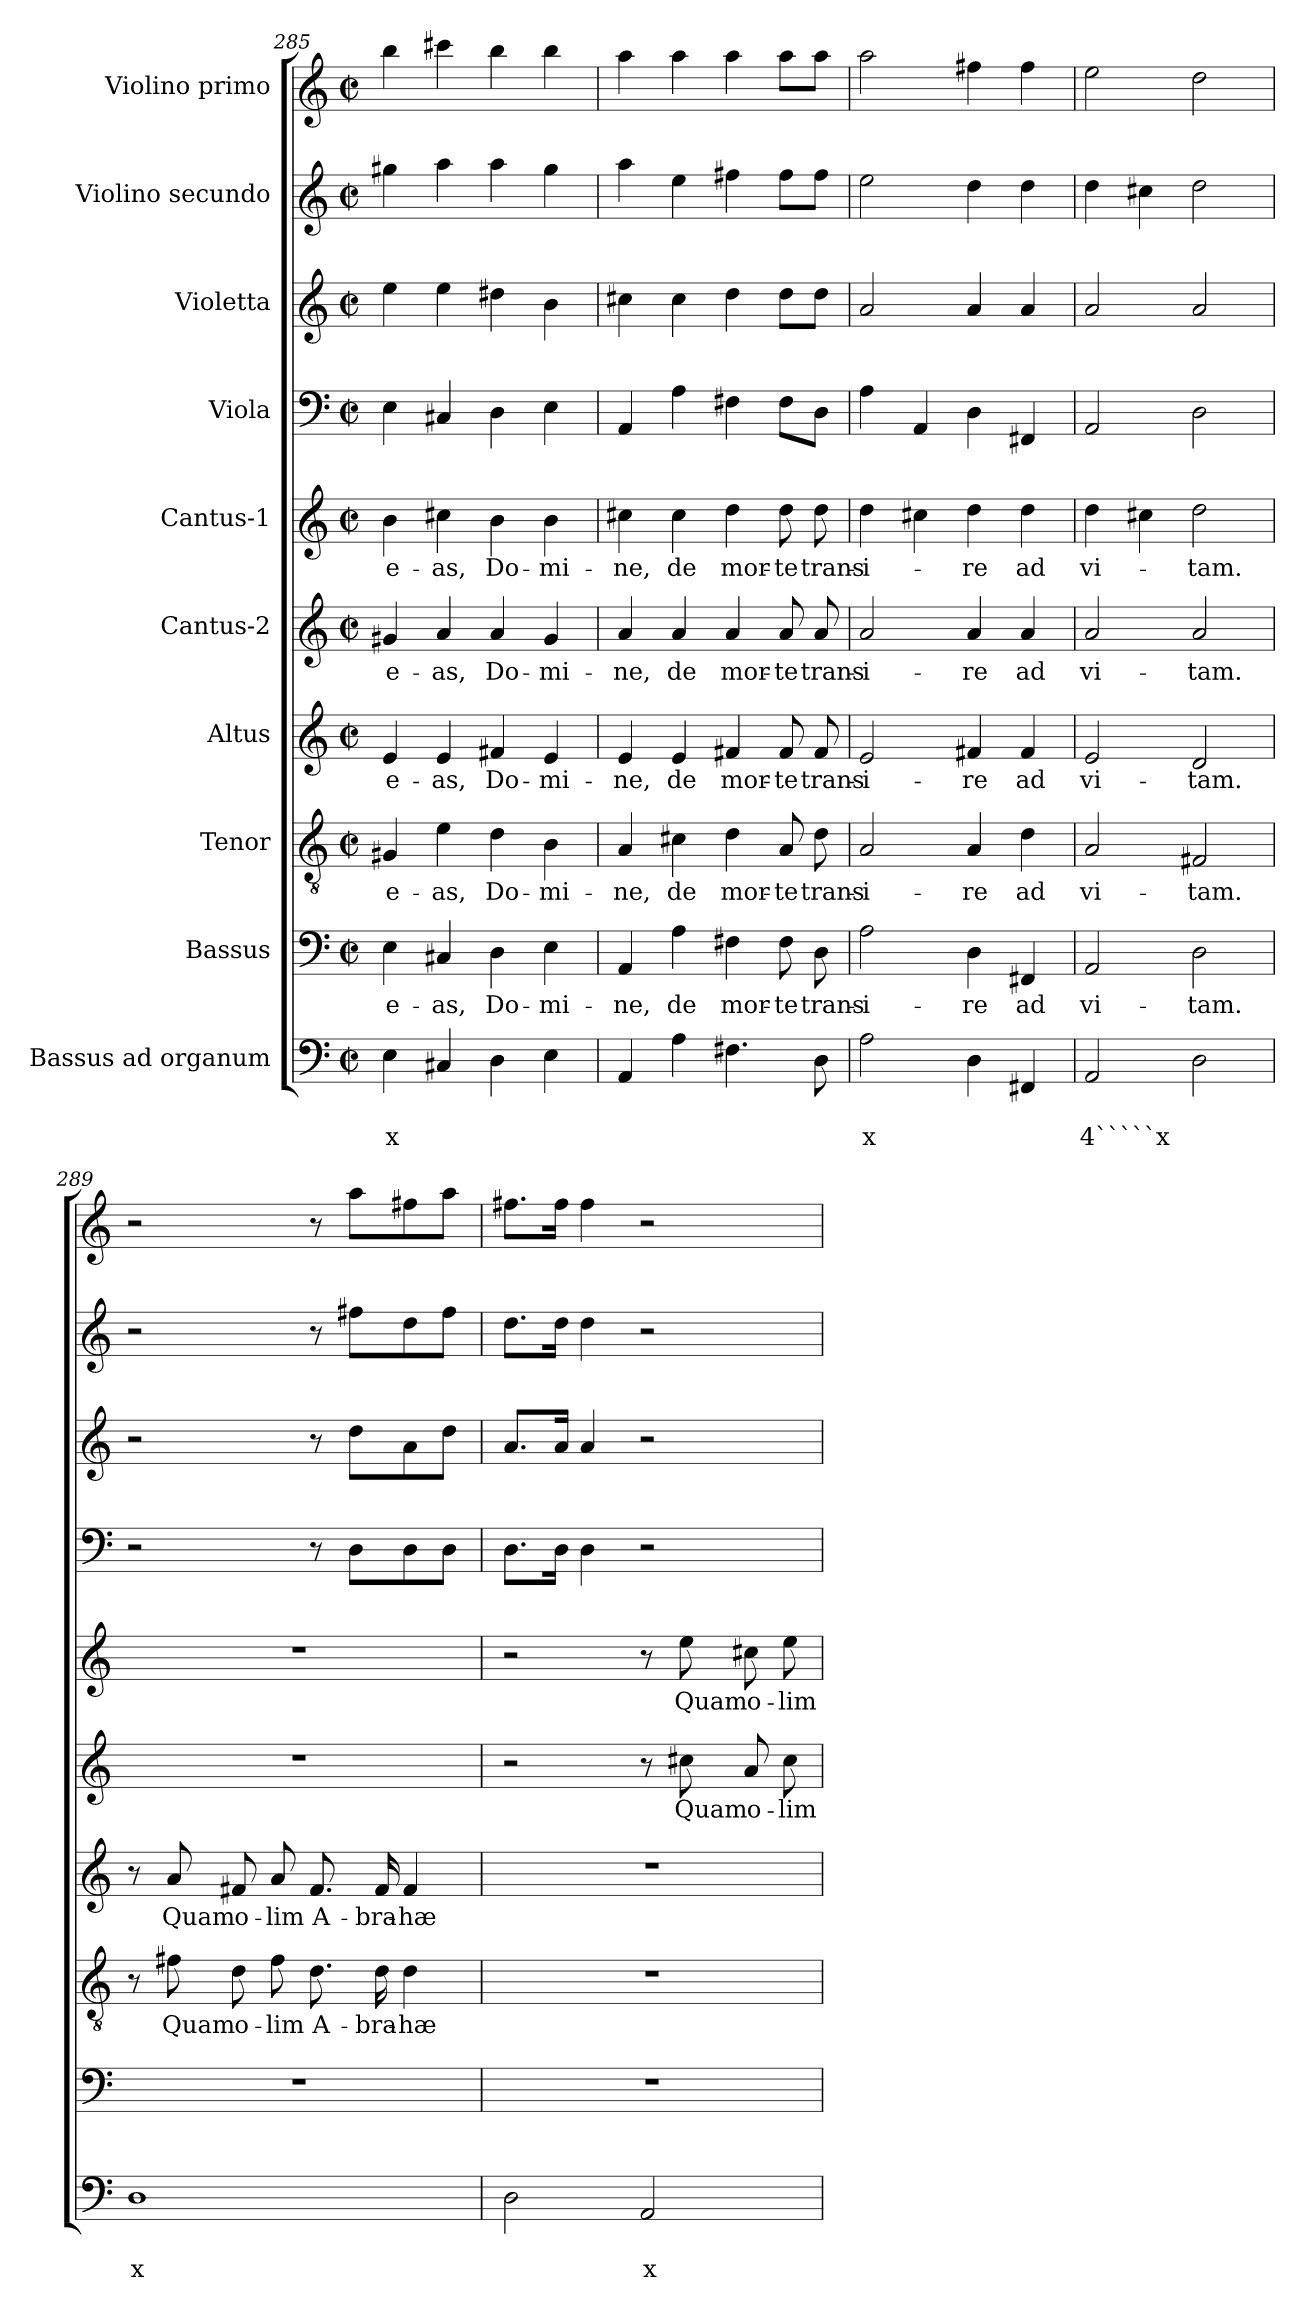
**kern	**text	**text	**kern	**text	**kern	**text	**kern	**text	**kern	**text	**kern	**text	**kern	**kern	**kern	**kern
*part10	*part10	*part10	*part9	*part9	*part8	*part8	*part7	*part7	*part6	*part6	*part5	*part5	*part4	*part3	*part2	*part1
*staff10	*staff10	*staff10	*staff9	*staff9	*staff8	*staff8	*staff7	*staff7	*staff6	*staff6	*staff5	*staff5	*staff4	*staff3	*staff2	*staff1
*I"Bassus ad  organum	*	*	*I"Bassus	*	*I"Tenor	*	*I"Altus	*	*I"Cantus-2	*	*I"Cantus-1	*	*I"Viola	*I"Violetta	*I"Violino secundo	*I"Violino primo
*clefF4	*	*	*clefF4	*	*clefGv2	*	*clefG2	*	*clefG2	*	*clefG2	*	*clefF4	*clefG2	*clefG2	*clefG2
*k[]	*	*	*k[]	*	*k[]	*	*k[]	*	*k[]	*	*k[]	*	*k[]	*k[]	*k[]	*k[]
*C:	*	*	*C:	*	*C:	*	*C:	*	*C:	*	*C:	*	*C:	*C:	*C:	*C:
*M2/2	*	*	*M2/2	*	*M2/2	*	*M2/2	*	*M2/2	*	*M2/2	*	*M2/2	*M2/2	*M2/2	*M2/2
*met(c|)	*	*	*met(c|)	*	*met(c|)	*	*met(c|)	*	*met(c|)	*	*met(c|)	*	*met(c|)	*met(c|)	*met(c|)	*met(c|)
=285	=285	=285	=285	=285	=285	=285	=285	=285	=285	=285	=285	=285	=285	=285	=285	=285
!	!	!LO:LY:b	!	!LO:LY:b	!	!LO:LY:b	!	!LO:LY:b	!	!LO:LY:b	!	!LO:LY:b	!	!	!	!
4E\	.	x	4E\	e-	4G#X/	e-	4e/	e-	4g#X/	e-	4b\	e-	4E\	4ee\	4gg#X\	4bb\
!	!	!	!	!LO:LY:b	!	!LO:LY:b	!	!LO:LY:b	!	!LO:LY:b	!	!LO:LY:b	!	!	!	!
4C#X/	.	.	4C#X/	-as,	4e\	-as,	4e/	-as,	4a/	-as,	4cc#X\	-as,	4C#X/	4ee\	4aa\	4ccc#X\
!	!	!	!	!LO:LY:b	!	!LO:LY:b	!	!LO:LY:b	!	!LO:LY:b	!	!LO:LY:b	!	!	!	!
4D\	.	.	4D\	Do-	4d\	Do-	4f#X/	Do-	4a/	Do-	4b\	Do-	4D\	4dd#X\	4aa\	4bb\
!	!	!	!	!LO:LY:b	!	!LO:LY:b	!	!LO:LY:b	!	!LO:LY:b	!	!LO:LY:b	!	!	!	!
4E\	.	.	4E\	-mi-	4B\	-mi-	4e/	-mi-	4g#/	-mi-	4b\	-mi-	4E\	4b\	4gg#\	4bb\
=286	=286	=286	=286	=286	=286	=286	=286	=286	=286	=286	=286	=286	=286	=286	=286	=286
!	!	!	!	!LO:LY:b	!	!LO:LY:b	!	!LO:LY:b	!	!LO:LY:b	!	!LO:LY:b	!	!	!	!
4AA/	.	.	4AA/	-ne,	4A/	-ne,	4e/	-ne,	4a/	-ne,	4cc#X\	-ne,	4AA/	4cc#X\	4aa\	4aa\
!	!	!	!	!LO:LY:b	!	!LO:LY:b	!	!LO:LY:b	!	!LO:LY:b	!	!LO:LY:b	!	!	!	!
4A\	.	.	4A\	de	4c#X\	de	4e/	de	4a/	de	4cc#\	de	4A\	4cc#\	4ee\	4aa\
!	!	!	!	!LO:LY:b	!	!LO:LY:b	!	!LO:LY:b	!	!LO:LY:b	!	!LO:LY:b	!	!	!	!
4.F#X\	.	.	4F#X\	mor-	4d\	mor-	4f#X/	mor-	4a/	mor-	4dd\	mor-	4F#X\	4dd\	4ff#X\	4aa\
!	!	!	!	!LO:LY:b	!	!LO:LY:b	!	!LO:LY:b	!	!LO:LY:b	!	!LO:LY:b	!	!	!	!
.	.	.	8F#\	-te	8A/	-te	8f#/	-te	8a/	-te	8dd\	-te	8F#\L	8dd\L	8ff#\L	8aa\L
!	!	!	!	!LO:LY:b	!	!LO:LY:b	!	!LO:LY:b	!	!LO:LY:b	!	!LO:LY:b	!	!	!	!
8D\	.	.	8D\	trans-	8d\	trans-	8f#/	trans-	8a/	trans-	8dd\	trans-	8D\J	8dd\J	8ff#\J	8aa\J
!!LO:PB:g=z
=287	=287	=287	=287	=287	=287	=287	=287	=287	=287	=287	=287	=287	=287	=287	=287	=287
!	!	!LO:LY:b	!	!LO:LY:b	!	!LO:LY:b	!	!LO:LY:b	!	!LO:LY:b	!	!LO:LY:b	!	!	!	!
2A\	.	x	2A\	-i-	2A/	-i-	2e/	-i-	2a/	-i-	4dd\	-i-	4A\	2a/	2ee\	2aa\
.	.	.	.	.	.	.	.	.	.	.	4cc#X\	.	4AA/	.	.	.
!	!	!	!	!LO:LY:b	!	!LO:LY:b	!	!LO:LY:b	!	!LO:LY:b	!	!LO:LY:b	!	!	!	!
4D\	.	.	4D\	-re	4A/	-re	4f#X/	-re	4a/	-re	4dd\	-re	4D\	4a/	4dd\	4ff#X\
!	!	!	!	!LO:LY:b	!	!LO:LY:b	!	!LO:LY:b	!	!LO:LY:b	!	!LO:LY:b	!	!	!	!
4FF#X/	.	.	4FF#X/	ad	4d\	ad	4f#/	ad	4a/	ad	4dd\	ad	4FF#X/	4a/	4dd\	4ff#\
=288	=288	=288	=288	=288	=288	=288	=288	=288	=288	=288	=288	=288	=288	=288	=288	=288
!	!	!LO:LY:b	!	!LO:LY:b	!	!LO:LY:b	!	!LO:LY:b	!	!LO:LY:b	!	!LO:LY:b	!	!	!	!
2AA/	.	4`````x	2AA/	vi-	2A/	vi-	2e/	vi-	2a/	vi-	4dd\	vi-	2AA/	2a/	4dd\	2ee\
.	.	.	.	.	.	.	.	.	.	.	4cc#X\	.	.	.	4cc#X\	.
!	!	!	!	!LO:LY:b	!	!LO:LY:b	!	!LO:LY:b	!	!LO:LY:b	!	!LO:LY:b	!	!	!	!
2D\	.	.	2D\	-tam.	2F#X/	-tam.	2d/	-tam.	2a/	-tam.	2dd\	-tam.	2D\	2a/	2dd\	2dd\
=289	=289	=289	=289	=289	=289	=289	=289	=289	=289	=289	=289	=289	=289	=289	=289	=289
!	!	!LO:LY:b	!	!	!	!	!	!	!	!	!	!	!	!	!	!
1D	.	x	1r	.	8r	.	8r	.	1r	.	1r	.	2r	2r	2r	2r
!	!	!	!	!	!	!LO:LY:b	!	!LO:LY:b	!	!	!	!	!	!	!	!
.	.	.	.	.	8f#X\	Quam	8a/	Quam	.	.	.	.	.	.	.	.
!	!	!	!	!	!	!LO:LY:b	!	!LO:LY:b	!	!	!	!	!	!	!	!
.	.	.	.	.	8d\	o-	8f#X/	o-	.	.	.	.	.	.	.	.
!	!	!	!	!	!	!LO:LY:b	!	!LO:LY:b	!	!	!	!	!	!	!	!
.	.	.	.	.	8f#\	-lim	8a/	-lim	.	.	.	.	.	.	.	.
!	!	!	!	!	!	!LO:LY:b	!	!LO:LY:b	!	!	!	!	!	!	!	!
.	.	.	.	.	8.d\	A-	8.f#/	A-	.	.	.	.	8r	8r	8r	8r
.	.	.	.	.	.	.	.	.	.	.	.	.	8D\L	8dd\L	8ff#X\L	8aa\L
!	!	!	!	!	!	!LO:LY:b	!	!LO:LY:b	!	!	!	!	!	!	!	!
.	.	.	.	.	16d\	-bra-	16f#/	-bra-	.	.	.	.	.	.	.	.
!	!	!	!	!	!	!LO:LY:b	!	!LO:LY:b	!	!	!	!	!	!	!	!
.	.	.	.	.	4d\	-hæ	4f#/	-hæ	.	.	.	.	8D\	8a\	8dd\	8ff#X\
.	.	.	.	.	.	.	.	.	.	.	.	.	8D\J	8dd\J	8ff#\J	8aa\J
=290	=290	=290	=290	=290	=290	=290	=290	=290	=290	=290	=290	=290	=290	=290	=290	=290
2D\	.	.	1r	.	1r	.	1r	.	2r	.	2r	.	8.D\L	8.a/L	8.dd\L	8.ff#X\L
.	.	.	.	.	.	.	.	.	.	.	.	.	16D\Jk	16a/Jk	16dd\Jk	16ff#\Jk
.	.	.	.	.	.	.	.	.	.	.	.	.	4D\	4a/	4dd\	4ff#\
!	!	!LO:LY:b	!	!	!	!	!	!	!	!	!	!	!	!	!	!
2AA/	.	x	.	.	.	.	.	.	8r	.	8r	.	2r	2r	2r	2r
!	!	!	!	!	!	!	!	!	!	!LO:LY:b	!	!LO:LY:b	!	!	!	!
.	.	.	.	.	.	.	.	.	8cc#X\	Quam	8ee\	Quam	.	.	.	.
!	!	!	!	!	!	!	!	!	!	!LO:LY:b	!	!LO:LY:b	!	!	!	!
.	.	.	.	.	.	.	.	.	8a/	o-	8cc#X\	o-	.	.	.	.
!	!	!	!	!	!	!	!	!	!	!LO:LY:b	!	!LO:LY:b	!	!	!	!
.	.	.	.	.	.	.	.	.	8cc#\	-lim	8ee\	-lim	.	.	.	.
=	=	=	=	=	=	=	=	=	=	=	=	=	=	=	=	=
*-	*-	*-	*-	*-	*-	*-	*-	*-	*-	*-	*-	*-	*-	*-	*-	*-
